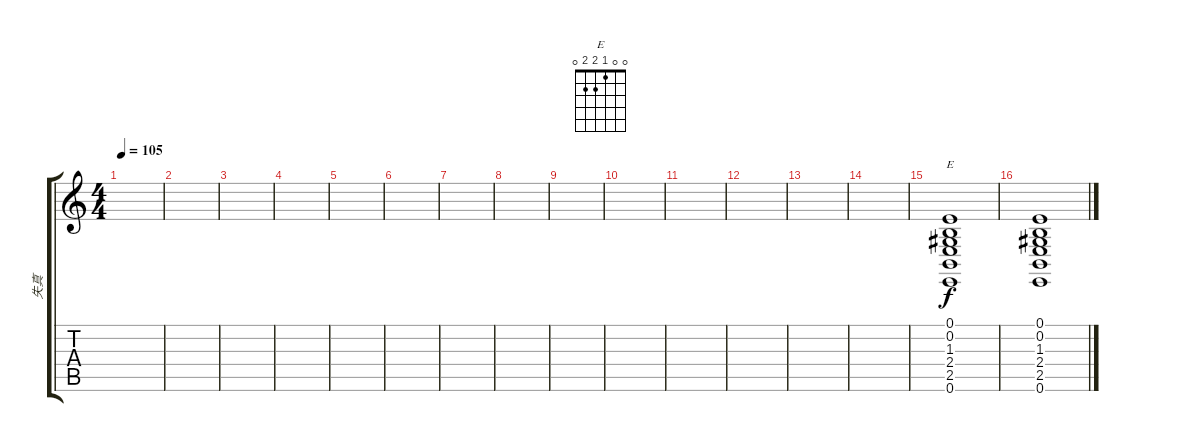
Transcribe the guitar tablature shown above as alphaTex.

\track ("失真" "失真") {instrument stringensemble1}
\staff {score tabs}
\tuning (E4 B3 G3 D3 A2 E2) {hide}
\chord ("E" 0 0 1 2 2 0)
\ts (4 4)
\tempo 105
\clef g2
\ks c
|
|
|
|
|
|
|
|
|
|
|
|
|
|
(0.1 0.2 1.3 2.4 2.5 0.6).1{ch "E"} |
(0.1 0.2 1.3 2.4 2.5 0.6).1
